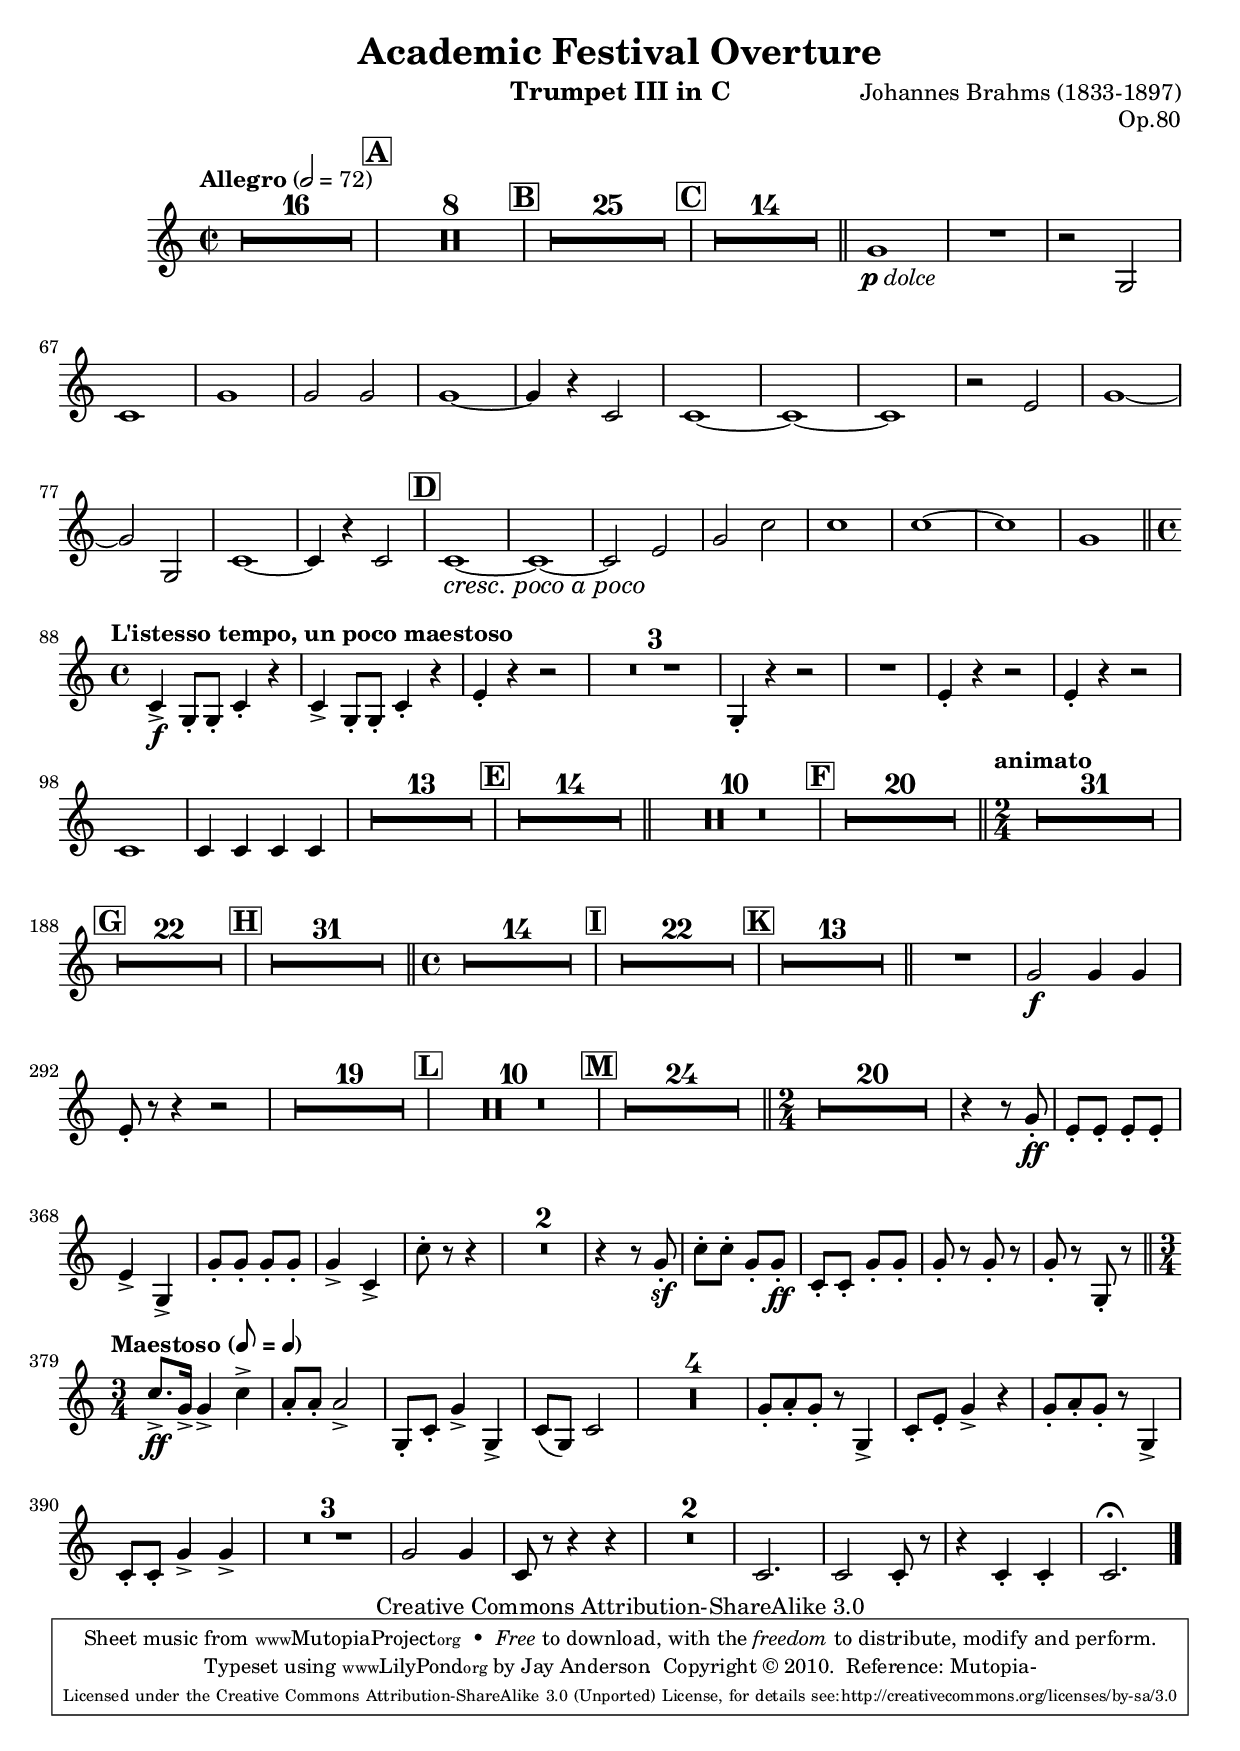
\version "2.18.2"

\include "defs.ily"
\version "2.18.2"

trumpetThree = \relative c''
{
  \set Staff.midiInstrument = "trumpet"
  \graceSync
  R1*16 |

  %A
  R1*8 |

  %B
  R1*25 |

  %C
  R1*14 |
  g1\pDolce |
  R1 |
  r2 g, |
  c1 |
  g' |
  g2 g |
  g1~ |
  g4 r c,2 |
  c1~ |
  c~ |
  c |
  r2 e |
  g1~ |
  g2 g, |
  c1~ |
  c4 r c2 |

  %D
  c1~\justCrescPocoAPoco |
  c~ |
  c2 e |
  g c |
  c1 |
  c~ |
  c |
  g |

  %4/4
  c,4->\f g8-. g-. c4-. r |
  c4-> g8-. g-. c4-. r |
  e4-. r r2 |
  R1*3 |
  g,4-. r r2 |
  R1 |
  e'4-. r r2 |
  e4-. r r2 |
  c1 |
  c4 c c c |
  R1*13 |

  %E
  R1*14 |
  R1*10 |

  %F
  R1*20 |

  %2/4
  R2*31 |

  %G
  R2*22 |

  %H
  R2*31 |

  %4/4
  R1*14 |

  %I
  R1*22 |

  %K
  R1*13 |
  R1 |
  g'2\f g4 g |
  e8-. r r4 r2 |
  R1*19 |

  %L
  R1*10 |

  %M
  R1*24 |

  %2/4
  R2*20 |
  r4 r8 g-.\ff |
  e-. e-. e-. e-. |
  e4-> g,-> |
  g'8-. g-. g-. g-. |
  g4-> c,-> |
  c'8-. r r4 |
  R2*2 |
  r4 r8 g-.\sf |
  c-. c-. g-. g-.\ff |
  c,-. c-. g'-. g-. |
  g-. r g-. r |
  g-. r g,-. r |

  %3/4
  c'8.->\ff g16-> g4-> c-> |
  a8-. a-. a2-> |
  g,8-. c-. g'4-> g,-> |
  c8( g) c2 |
  R2.*4 |
  g'8-. a-. g-. r g,4-> |
  c8-. e-. g4-> r |
  g8-. a-. g-. r g,4-> |
  c8-. c-. g'4-> g-> |
  R2.*3 |
  g2 g4 |
  c,8 r r4 r |
  R2.*2 |
  c2. |
  c2 c8-. r |
  r4 c-. c-. |
  c2.\fermata |
}


instrument = "Trumpet III in C"

\include "header.ily"

\score
{
  \new Staff
  {
    << \removeWithTag #'score \trumpetThree \outline >>
  }
}
